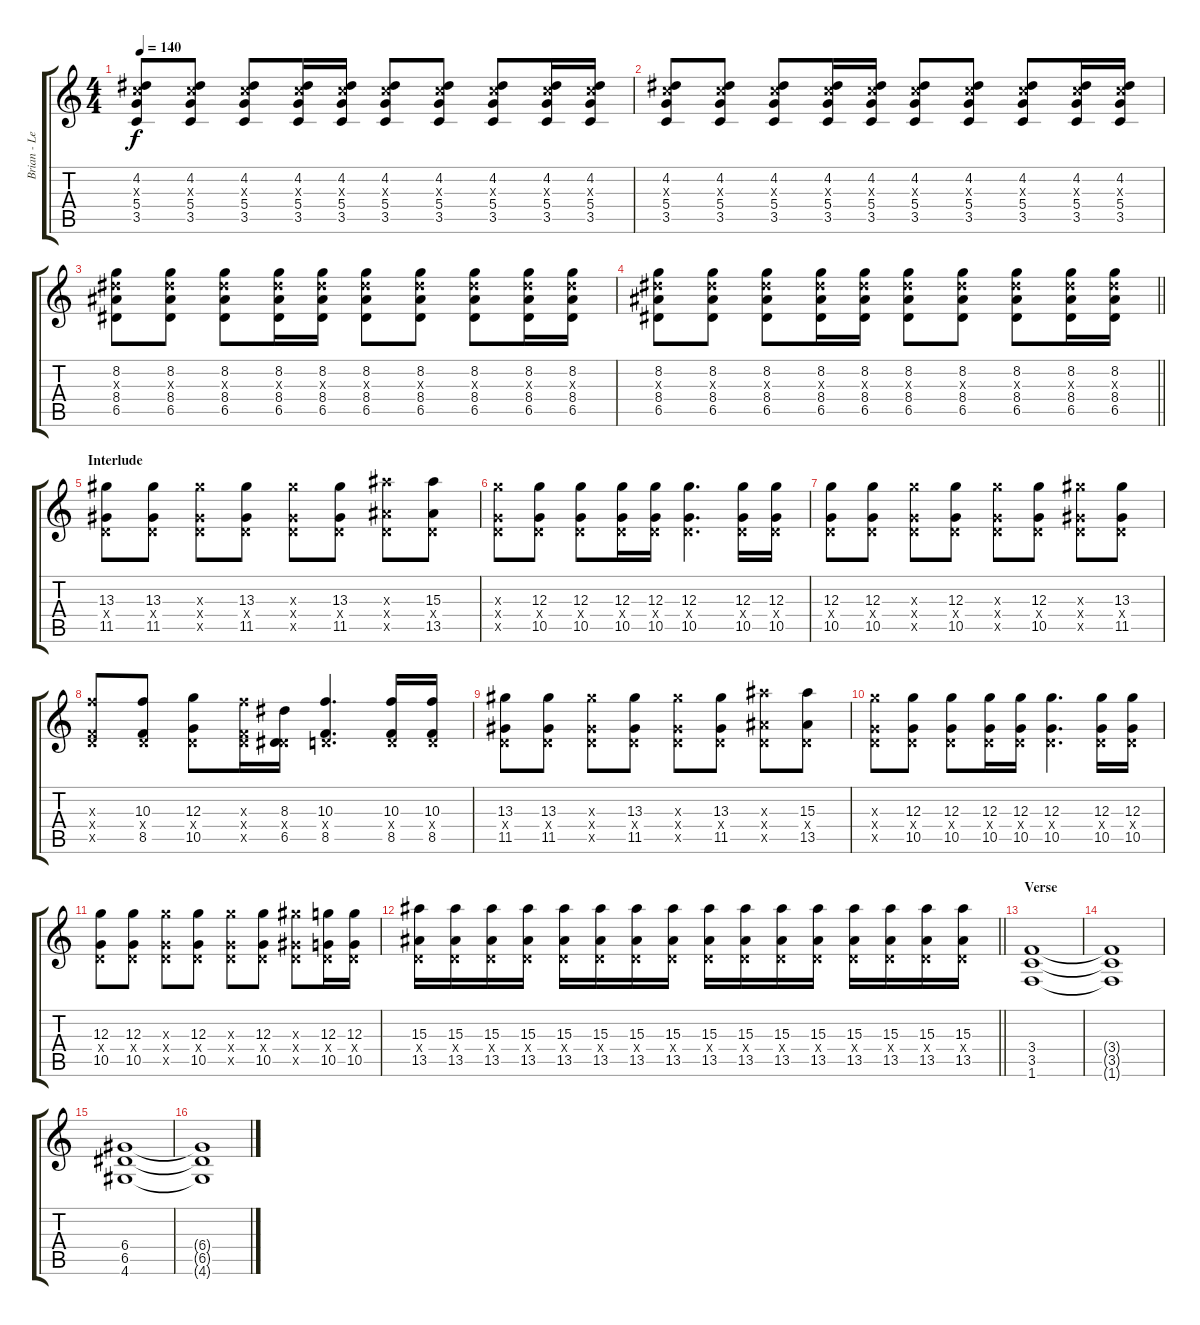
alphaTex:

\track ("Brian - Lead Guitar" "Brian - Le") {instrument acousticguitarsteel}
\staff {score tabs}
\tuning (E4 B3 G3 D3 A2 E2) {hide}
\ts (4 4)
\tempo 140
\clef g2
\ks c
(4.2 5.3{x} 5.4 3.5).8{dy f} (4.2 5.3{x} 5.4 3.5).8 (4.2 5.3{x} 5.4 3.5).8 (4.2 5.3{x} 5.4 3.5).16 (4.2 5.3{x} 5.4 3.5).16 (4.2 5.3{x} 5.4 3.5).8 (4.2 5.3{x} 5.4 3.5).8 (4.2 5.3{x} 5.4 3.5).8 (4.2 5.3{x} 5.4 3.5).16 (4.2 5.3{x} 5.4 3.5).16 |
(4.2 5.3{x} 5.4 3.5).8 (4.2 5.3{x} 5.4 3.5).8 (4.2 5.3{x} 5.4 3.5).8 (4.2 5.3{x} 5.4 3.5).16 (4.2 5.3{x} 5.4 3.5).16 (4.2 5.3{x} 5.4 3.5).8 (4.2 5.3{x} 5.4 3.5).8 (4.2 5.3{x} 5.4 3.5).8 (4.2 5.3{x} 5.4 3.5).16 (4.2 5.3{x} 5.4 3.5).16 |
(8.2 8.3{x} 8.4 6.5).8 (8.2 8.3{x} 8.4 6.5).8 (8.2 8.3{x} 8.4 6.5).8 (8.2 8.3{x} 8.4 6.5).16 (8.2 8.3{x} 8.4 6.5).16 (8.2 8.3{x} 8.4 6.5).8 (8.2 8.3{x} 8.4 6.5).8 (8.2 8.3{x} 8.4 6.5).8 (8.2 8.3{x} 8.4 6.5).16 (8.2 8.3{x} 8.4 6.5).16 |
\barLineRight lightlight
(8.2 8.3{x} 8.4 6.5).8 (8.2 8.3{x} 8.4 6.5).8 (8.2 8.3{x} 8.4 6.5).8 (8.2 8.3{x} 8.4 6.5).16 (8.2 8.3{x} 8.4 6.5).16 (8.2 8.3{x} 8.4 6.5).8 (8.2 8.3{x} 8.4 6.5).8 (8.2 8.3{x} 8.4 6.5).8 (8.2 8.3{x} 8.4 6.5).16 (8.2 8.3{x} 8.4 6.5).16 |
\section ("" "Interlude")
(13.3 0.4{x} 11.5).8 (13.3 0.4{x} 11.5).8 (13.3{x} 0.4{x} 11.5{x}).8 (13.3 0.4{x} 11.5).8 (13.3{x} 0.4{x} 11.5{x}).8 (13.3 0.4{x} 11.5).8 (15.3{x} 0.4{x} 13.5{x}).8 (15.3 0.4{x} 13.5).8 |
(12.3{x} 0.4{x} 10.5{x}).8 (12.3 0.4{x} 10.5).8 (12.3 0.4{x} 10.5).8 (12.3 0.4{x} 10.5).16 (12.3 0.4{x} 10.5).16 (12.3 0.4{x} 10.5).4{d} (12.3 0.4{x} 10.5).16 (12.3 0.4{x} 10.5).16 |
(12.3 0.4{x} 10.5).8 (12.3 0.4{x} 10.5).8 (12.3{x} 0.4{x} 10.5{x}).8 (12.3 0.4{x} 10.5).8 (12.3{x} 0.4{x} 10.5{x}).8 (12.3 0.4{x} 10.5).8 (13.3{x} 0.4{x} 11.5{x}).8 (13.3 0.4{x} 11.5).8 |
(10.3{x} 0.4{x} 8.5{x}).8 (10.3 0.4{x} 8.5).8 (12.3 0.4{x} 10.5).8 (10.3{x} 0.4{x} 8.5{x}).16 (8.3 0.4{x} 6.5).16 (10.3 0.4{x} 8.5).4{d} (10.3 0.4{x} 8.5).16 (10.3 0.4{x} 8.5).16 |
(13.3 0.4{x} 11.5).8 (13.3 0.4{x} 11.5).8 (13.3{x} 0.4{x} 11.5{x}).8 (13.3 0.4{x} 11.5).8 (13.3{x} 0.4{x} 11.5{x}).8 (13.3 0.4{x} 11.5).8 (15.3{x} 0.4{x} 13.5{x}).8 (15.3 0.4{x} 13.5).8 |
(12.3{x} 0.4{x} 10.5{x}).8 (12.3 0.4{x} 10.5).8 (12.3 0.4{x} 10.5).8 (12.3 0.4{x} 10.5).16 (12.3 0.4{x} 10.5).16 (12.3 0.4{x} 10.5).4{d} (12.3 0.4{x} 10.5).16 (12.3 0.4{x} 10.5).16 |
(12.3 0.4{x} 10.5).8 (12.3 0.4{x} 10.5).8 (12.3{x} 0.4{x} 10.5{x}).8 (12.3 0.4{x} 10.5).8 (12.3{x} 0.4{x} 10.5{x}).8 (12.3 0.4{x} 10.5).8 (13.3{x} 0.4{x} 11.5{x}).8 (12.3 0.4{x} 10.5).16 (12.3 0.4{x} 10.5).16 |
\barLineRight lightlight
(15.3 0.4{x} 13.5).16 (15.3 0.4{x} 13.5).16 (15.3 0.4{x} 13.5).16 (15.3 0.4{x} 13.5).16 (15.3 0.4{x} 13.5).16 (15.3 0.4{x} 13.5).16 (15.3 0.4{x} 13.5).16 (15.3 0.4{x} 13.5).16 (15.3 0.4{x} 13.5).16 (15.3 0.4{x} 13.5).16 (15.3 0.4{x} 13.5).16 (15.3 0.4{x} 13.5).16 (15.3 0.4{x} 13.5).16 (15.3 0.4{x} 13.5).16 (15.3 0.4{x} 13.5).16 (15.3 0.4{x} 13.5).16 |
\section ("" "Verse")
(3.4 3.5 1.6).1 |
(3.4{t} 3.5{t} 1.6{t}).1 |
(6.4 6.5 4.6).1 |
(6.4{t} 6.5{t} 4.6{t}).1
